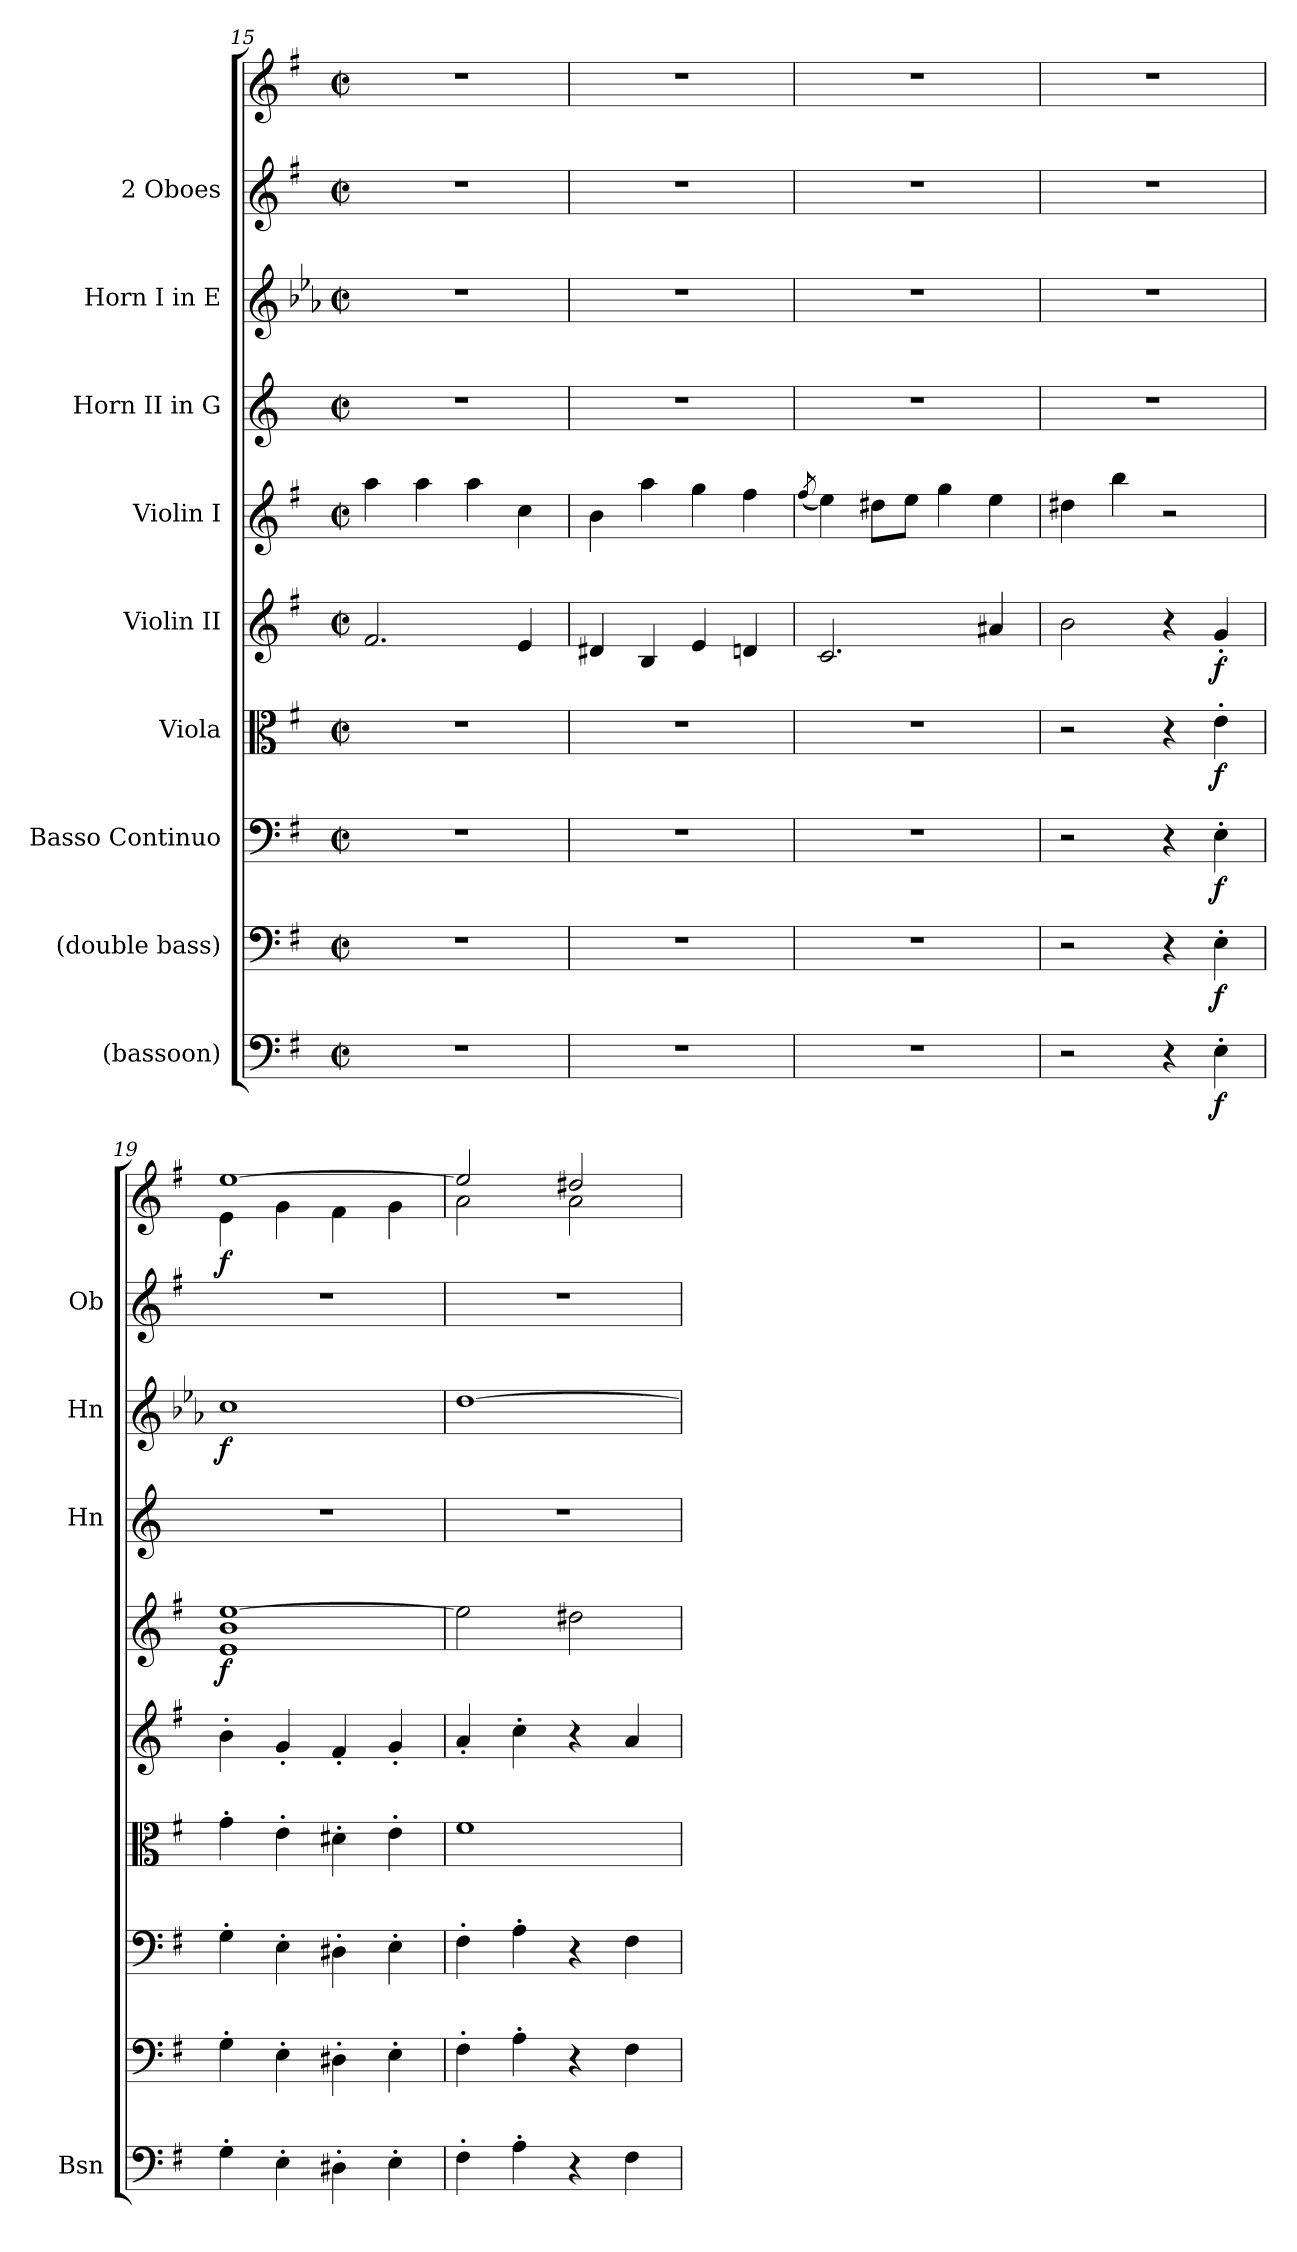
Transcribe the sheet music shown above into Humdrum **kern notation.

**kern	**dynam	**kern	**dynam	**kern	**dynam	**kern	**dynam	**kern	**dynam	**kern	**dynam	**kern	**kern	**dynam	**kern	**kern	**dynam
*part9	*part9	*part8	*part8	*part7	*part7	*part6	*part6	*part5	*part5	*part4	*part4	*part3	*part2	*part2	*part1	*part1	*part1
*staff10	*staff10	*staff9	*staff9	*staff8	*staff8	*staff7	*staff7	*staff6	*staff6	*staff5	*staff5	*staff4	*staff3	*staff3	*staff2	*staff1	*staff1/2
*I"(bassoon)	*	*I"(double bass)	*	*I"Basso Continuo	*	*I"Viola	*	*I"Violin II	*	*I"Violin I	*	*I"Horn II in G	*I"Horn I in E	*	*I"2 Oboes	*	*
*I'Bsn	*	*	*	*	*	*	*	*	*	*	*	*I'Hn	*I'Hn	*	*I'Ob	*	*
*clefF4	*	*clefF4	*	*clefF4	*	*clefC3	*	*clefG2	*	*clefG2	*	*clefG2	*clefG2	*	*clefG2	*clefG2	*
*	*	*ITrd7c12	*	*	*	*	*	*	*	*	*	*ITrd3c5	*ITrd5c8	*	*	*	*
*k[f#]	*	*k[f#]	*	*k[f#]	*	*k[f#]	*	*k[f#]	*	*k[f#]	*	*k[f#]	*k[f#]	*	*k[f#]	*k[f#]	*
*M2/2	*	*M2/2	*	*M2/2	*	*M2/2	*	*M2/2	*	*M2/2	*	*M2/2	*M2/2	*	*M2/2	*M2/2	*
*met(c|)	*	*met(c|)	*	*met(c|)	*	*met(c|)	*	*met(c|)	*	*met(c|)	*	*met(c|)	*met(c|)	*	*met(c|)	*met(c|)	*
=15	=15	=15	=15	=15	=15	=15	=15	=15	=15	=15	=15	=15	=15	=15	=15	=15	=15
1r	.	1r	.	1r	.	1r	.	2.f#/	.	4aa\	.	1r	1r	.	1r	1r	.
.	.	.	.	.	.	.	.	.	.	4aa\	.	.	.	.	.	.	.
.	.	.	.	.	.	.	.	.	.	4aa\	.	.	.	.	.	.	.
.	.	.	.	.	.	.	.	4e/	.	4cc\	.	.	.	.	.	.	.
=16	=16	=16	=16	=16	=16	=16	=16	=16	=16	=16	=16	=16	=16	=16	=16	=16	=16
1r	.	1r	.	1r	.	1r	.	4d#X/	.	4b\	.	1r	1r	.	1r	1r	.
.	.	.	.	.	.	.	.	4B/	.	4aa\	.	.	.	.	.	.	.
.	.	.	.	.	.	.	.	4e/	.	4gg\	.	.	.	.	.	.	.
.	.	.	.	.	.	.	.	4dn/	.	4ff#\	.	.	.	.	.	.	.
=17	=17	=17	=17	=17	=17	=17	=17	=17	=17	=17	=17	=17	=17	=17	=17	=17	=17
.	.	.	.	.	.	.	.	.	.	(<8qff#/	.	.	.	.	.	.	.
1r	.	1r	.	1r	.	1r	.	2.c/	.	4ee\)	.	1r	1r	.	1r	1r	.
.	.	.	.	.	.	.	.	.	.	8dd#X\L	.	.	.	.	.	.	.
.	.	.	.	.	.	.	.	.	.	8ee\J	.	.	.	.	.	.	.
.	.	.	.	.	.	.	.	.	.	4gg\	.	.	.	.	.	.	.
.	.	.	.	.	.	.	.	4a#X/	.	4ee\	.	.	.	.	.	.	.
=18	=18	=18	=18	=18	=18	=18	=18	=18	=18	=18	=18	=18	=18	=18	=18	=18	=18
2r	.	2r	.	2r	.	2r	.	2b\	.	4dd#X\	.	1r	1r	.	1r	1r	.
.	.	.	.	.	.	.	.	.	.	4bb\	.	.	.	.	.	.	.
4r	.	4r	.	4r	.	4r	.	4r	.	2r	.	.	.	.	.	.	.
!	!LO:DY:b	!	!LO:DY:b	!	!LO:DY:b	!	!LO:DY:b	!	!LO:DY:b	!	!	!	!	!	!	!	!
4E'\	f	4EE'\	f	4E'\	f	4e'\	f	4g'/	f	.	.	.	.	.	.	.	.
!!LO:PB:g=z
=19	=19	=19	=19	=19	=19	=19	=19	=19	=19	=19	=19	=19	=19	=19	=19	=19	=19
*	*	*	*	*	*	*	*	*	*	*	*	*	*	*	*	*^	*
!	!	!	!	!	!	!	!	!	!	!	!LO:DY:b	!	!	!LO:DY:b	!	!	!	!LO:DY:b
4G'\	.	4GG'\	.	4G'\	.	4g'\	.	4b'\	.	1e 1b [1ee	f	1r	1e	f	1r	[1ee	4e\	f
4E'\	.	4EE'\	.	4E'\	.	4e'\	.	4g'/	.	.	.	.	.	.	.	.	4g\	.
4D#X'\	.	4DD#X'\	.	4D#X'\	.	4d#X'\	.	4f#'/	.	.	.	.	.	.	.	.	4f#\	.
4E'\	.	4EE'\	.	4E'\	.	4e'\	.	4g'/	.	.	.	.	.	.	.	.	4g\	.
=20	=20	=20	=20	=20	=20	=20	=20	=20	=20	=20	=20	=20	=20	=20	=20	=20	=20	=20
4F#'\	.	4FF#'\	.	4F#'\	.	1f#	.	4a'/	.	2ee\]	.	1r	[1f#	.	1r	2ee/]	2a\	.
4A'\	.	4AA'\	.	4A'\	.	.	.	4cc'\	.	.	.	.	.	.	.	.	.	.
4r	.	4r	.	4r	.	.	.	4r	.	2dd#X\	.	.	.	.	.	2dd#X/	2a\	.
4F#\	.	4FF#\	.	4F#\	.	.	.	4a/	.	.	.	.	.	.	.	.	.	.
*	*	*	*	*	*	*	*	*	*	*	*	*	*	*	*	*v	*v	*
=	=	=	=	=	=	=	=	=	=	=	=	=	=	=	=	=	=
*-	*-	*-	*-	*-	*-	*-	*-	*-	*-	*-	*-	*-	*-	*-	*-	*-	*-
